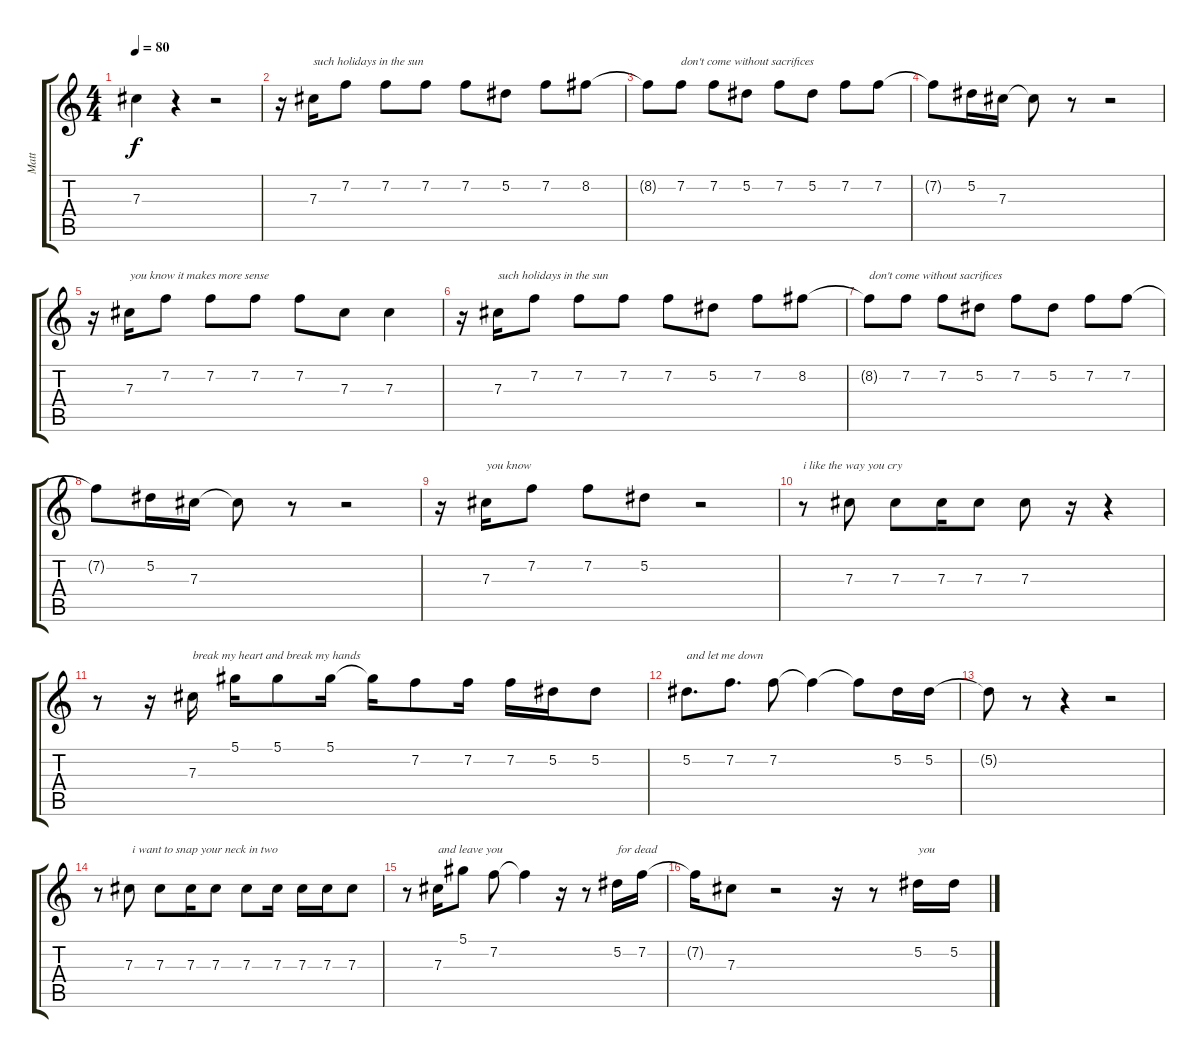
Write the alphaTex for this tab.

\track ("Matt" "Matt") {instrument acousticguitarsteel}
\staff {score tabs}
\tuning (Eb4 Bb3 Gb3 Db3 Ab2 Db2) {hide}
\ts (4 4)
\tempo 80
\clef g2
\ks c
7.3.4{dy f} r.4 r.2 |
r.16 7.3.16{txt "such holidays in the sun"} 7.2.8 7.2.8 7.2.8 7.2.8 5.2.8 7.2.8 8.2.8 |
8.2{t}.8 7.2.8{txt "don't come without sacrifices"} 7.2.8 5.2.8 7.2.8 5.2.8 7.2.8 7.2.8 |
7.2{t}.8 5.2.16 7.3.16 7.3{t}.8 r.8 r.2 |
r.16 7.3.16{txt "you know it makes more sense"} 7.2.8 7.2.8 7.2.8 7.2.8 7.3.8 7.3.4 |
r.16 7.3.16{txt "such holidays in the sun"} 7.2.8 7.2.8 7.2.8 7.2.8 5.2.8 7.2.8 8.2.8 |
8.2{t}.8{txt "don't come without sacrifices"} 7.2.8 7.2.8 5.2.8 7.2.8 5.2.8 7.2.8 7.2.8 |
7.2{t}.8 5.2.16 7.3.16 7.3{t}.8 r.8 r.2 |
r.16 7.3.16{txt "you know"} 7.2.8 7.2.8 5.2.8 r.2 |
r.8{txt "i like the way you cry"} 7.3.8 7.3.8 7.3.16 7.3.8 7.3.8 r.16 r.4 |
r.8 r.16 7.3.16{txt "break my heart and break my hands"} 5.1.16 5.1.8 5.1.16 5.1{t}.16 7.2.8 7.2.16 7.2.16 5.2.16 5.2.8 |
5.2.8{d txt "and let me down"} 7.2.8{d} 7.2.8 7.2{t}.4 7.2{t}.8 5.2.16 5.2.16 |
5.2{t}.8 r.8 r.4 r.2 |
r.8 7.3.8{txt " i want to snap your neck in two"} 7.3.8 7.3.16 7.3.8 7.3.8 7.3.16 7.3.16 7.3.16 7.3.8 |
r.8 7.3.16{txt "and leave you"} 5.1.8 7.2.8 7.2{t}.4 r.16 r.8 5.2.16{txt "for dead"} 7.2.16 |
7.2{t}.16 7.3.8 r.2 r.16 r.8 5.2.16{txt "you"} 5.2.16
